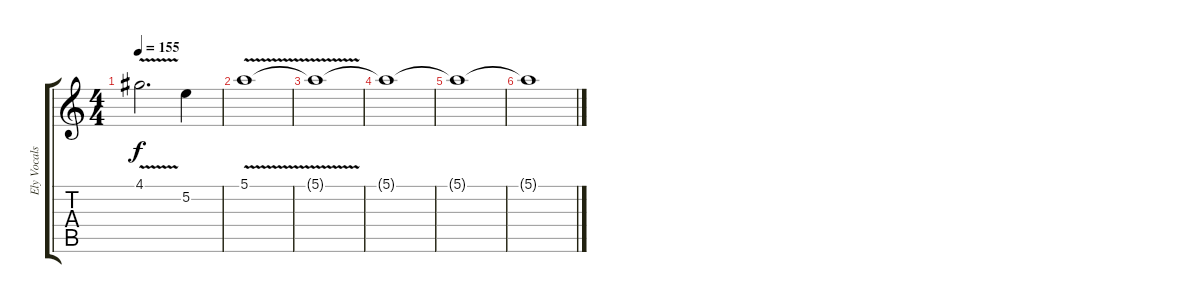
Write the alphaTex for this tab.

\track ("Ely Vocals" "Ely Vocals") {instrument acousticguitarsteel}
\staff {score tabs}
\tuning (E4 B3 G3 D3 A2 E2) {hide}
\ts (4 4)
\tempo 155
\clef g2
\ks c
4.1{v}.2{d dy f} 5.2.4 |
5.1{v}.1 |
5.1{t}.1 |
5.1{t}.1 |
5.1{t}.1 |
5.1{t}.1
